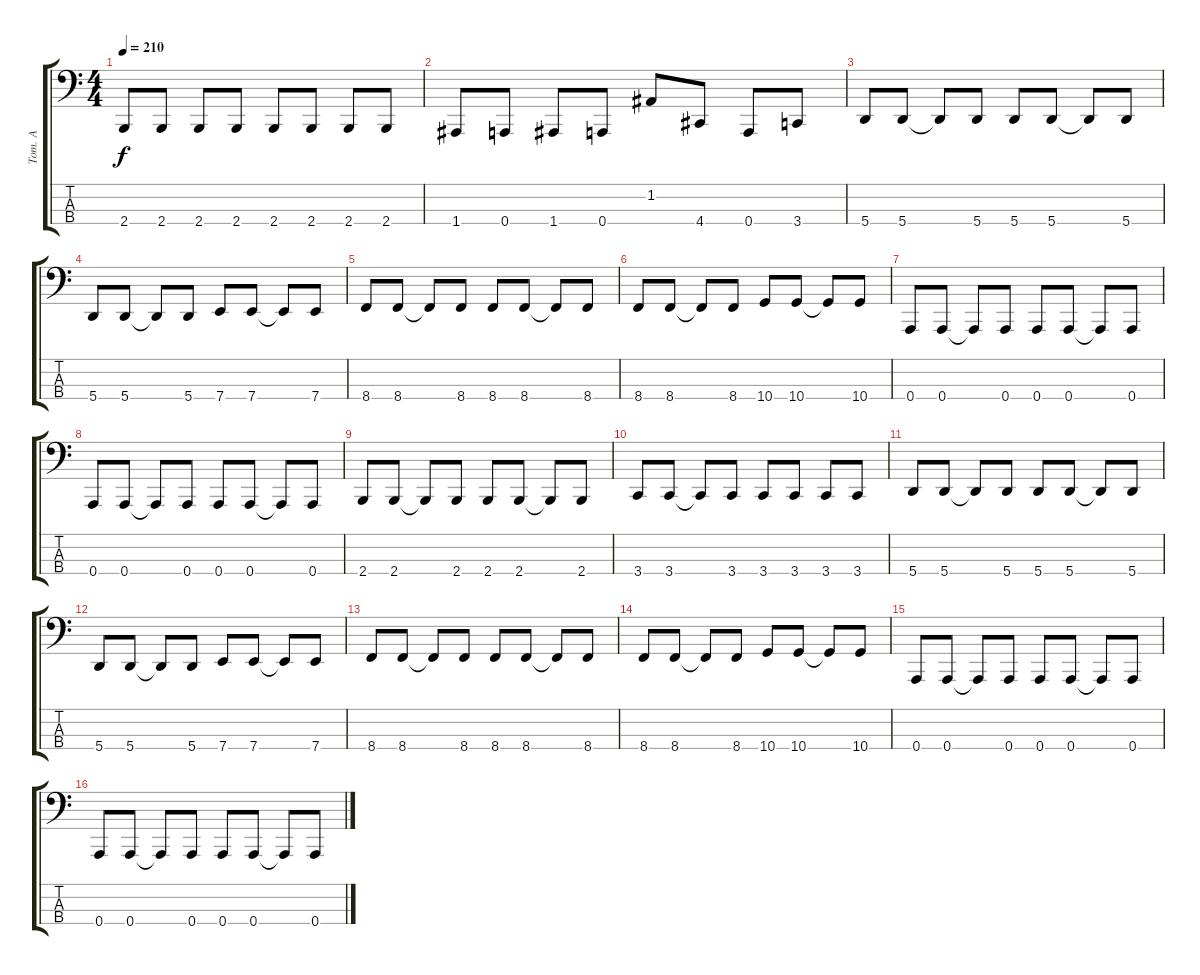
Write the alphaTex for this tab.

\track ("Tom. A" "Tom. A") {instrument electricbasspick}
\staff {score tabs}
\tuning (D2 A1 E1 A0) {hide}
\ts (4 4)
\tempo 210
\clef f4
\ks c
2.4.8{dy f} 2.4.8 2.4.8 2.4.8 2.4.8 2.4.8 2.4.8 2.4.8 |
1.4.8 0.4.8 1.4.8 0.4.8 1.2.8 4.4.8 0.4.8 3.4.8 |
5.4.8 5.4.8 5.4{t}.8 5.4.8 5.4.8 5.4.8 5.4{t}.8 5.4.8 |
5.4.8 5.4.8 5.4{t}.8 5.4.8 7.4.8 7.4.8 7.4{t}.8 7.4.8 |
8.4.8 8.4.8 8.4{t}.8 8.4.8 8.4.8 8.4.8 8.4{t}.8 8.4.8 |
8.4.8 8.4.8 8.4{t}.8 8.4.8 10.4.8 10.4.8 10.4{t}.8 10.4.8 |
0.4.8 0.4.8 0.4{t}.8 0.4.8 0.4.8 0.4.8 0.4{t}.8 0.4.8 |
0.4.8 0.4.8 0.4{t}.8 0.4.8 0.4.8 0.4.8 0.4{t}.8 0.4.8 |
2.4.8 2.4.8 2.4{t}.8 2.4.8 2.4.8 2.4.8 2.4{t}.8 2.4.8 |
3.4.8 3.4.8 3.4{t}.8 3.4.8 3.4.8 3.4.8 3.4.8 3.4.8 |
5.4.8 5.4.8 5.4{t}.8 5.4.8 5.4.8 5.4.8 5.4{t}.8 5.4.8 |
5.4.8 5.4.8 5.4{t}.8 5.4.8 7.4.8 7.4.8 7.4{t}.8 7.4.8 |
8.4.8 8.4.8 8.4{t}.8 8.4.8 8.4.8 8.4.8 8.4{t}.8 8.4.8 |
8.4.8 8.4.8 8.4{t}.8 8.4.8 10.4.8 10.4.8 10.4{t}.8 10.4.8 |
0.4.8 0.4.8 0.4{t}.8 0.4.8 0.4.8 0.4.8 0.4{t}.8 0.4.8 |
0.4.8 0.4.8 0.4{t}.8 0.4.8 0.4.8 0.4.8 0.4{t}.8 0.4.8
